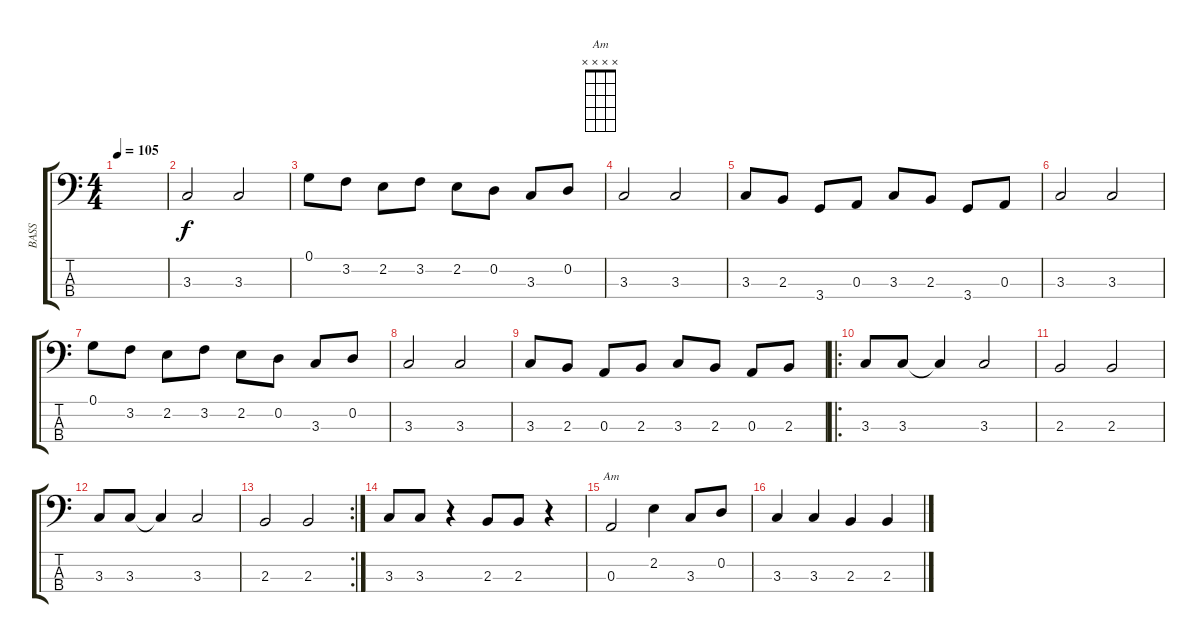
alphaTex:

\track ("BASS" "BASS") {instrument electricbassfinger}
\staff {score tabs}
\tuning (G2 D2 A1 E1) {hide}
\chord ("Am" x x x x)
\ts (4 4)
\tempo 105
\clef f4
\ks c
|
3.3.2 3.3.2 |
0.1.8 3.2.8 2.2.8 3.2.8 2.2.8 0.2.8 3.3.8 0.2.8 |
3.3.2 3.3.2 |
3.3.8 2.3.8 3.4.8 0.3.8 3.3.8 2.3.8 3.4.8 0.3.8 |
3.3.2 3.3.2 |
0.1.8 3.2.8 2.2.8 3.2.8 2.2.8 0.2.8 3.3.8 0.2.8 |
3.3.2 3.3.2 |
3.3.8 2.3.8 0.3.8 2.3.8 3.3.8 2.3.8 0.3.8 2.3.8 |
\ro
3.3.8 3.3.8 3.3{t}.4 3.3.2 |
2.3.2 2.3.2 |
3.3.8 3.3.8 3.3{t}.4 3.3.2 |
\rc 2
2.3.2 2.3.2 |
3.3.8 3.3.8 r.4 2.3.8 2.3.8 r.4 |
0.3.2{ch "Am"} 2.2.4 3.3.8 0.2.8 |
3.3.4 3.3.4 2.3.4 2.3.4
